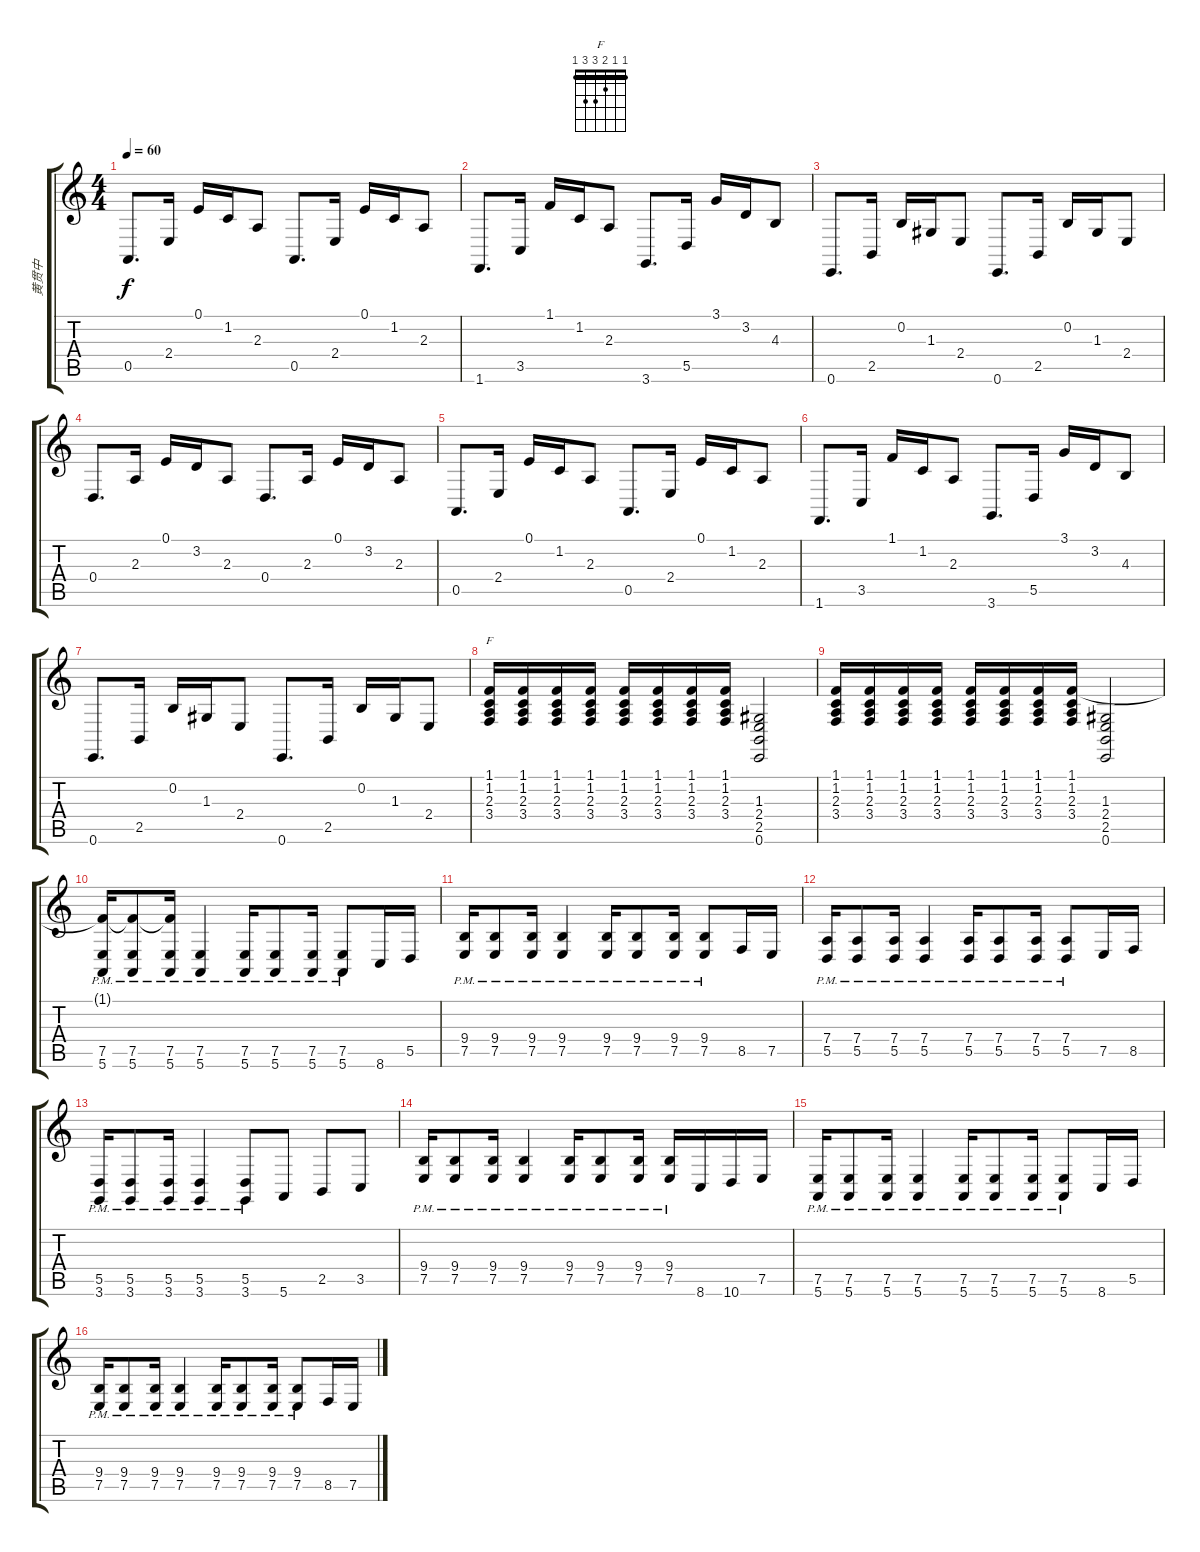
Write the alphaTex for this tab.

\track ("黄贯中" "黄贯中") {instrument harpsichord}
\staff {score tabs}
\tuning (E4 B3 G3 D3 A2 E2) {hide}
\chord ("F" 1 1 2 3 3 1) {barre 1}
\ts (4 4)
\tempo 60
\clef g2
\ks c
0.5.8{d dy f} 2.4.16 0.1.16 1.2.16 2.3.8 0.5.8{d} 2.4.16 0.1.16 1.2.16 2.3.8 |
1.6.8{d} 3.5.16 1.1.16 1.2.16 2.3.8 3.6.8{d} 5.5.16 3.1.16 3.2.16 4.3.8 |
0.6.8{d} 2.5.16 0.2.16 1.3.16 2.4.8 0.6.8{d} 2.5.16 0.2.16 1.3.16 2.4.8 |
0.4.8{d} 2.3.16 0.1.16 3.2.16 2.3.8 0.4.8{d} 2.3.16 0.1.16 3.2.16 2.3.8 |
0.5.8{d} 2.4.16 0.1.16 1.2.16 2.3.8 0.5.8{d} 2.4.16 0.1.16 1.2.16 2.3.8 |
1.6.8{d} 3.5.16 1.1.16 1.2.16 2.3.8 3.6.8{d} 5.5.16 3.1.16 3.2.16 4.3.8 |
0.6.8{d} 2.5.16 0.2.16 1.3.16 2.4.8 0.6.8{d} 2.5.16 0.2.16 1.3.16 2.4.8 |
(1.1 1.2 2.3 3.4).16{ch "F"} (1.1 1.2 2.3 3.4).16 (1.1 1.2 2.3 3.4).16 (1.1 1.2 2.3 3.4).16 (1.1 1.2 2.3 3.4).16 (1.1 1.2 2.3 3.4).16 (1.1 1.2 2.3 3.4).16 (1.1 1.2 2.3 3.4).16 (1.3 2.4 2.5 0.6).2 |
(1.1 1.2 2.3 3.4).16 (1.1 1.2 2.3 3.4).16 (1.1 1.2 2.3 3.4).16 (1.1 1.2 2.3 3.4).16 (1.1 1.2 2.3 3.4).16 (1.1 1.2 2.3 3.4).16 (1.1 1.2 2.3 3.4).16 (1.1 1.2 2.3 3.4).16 (1.3 2.4 2.5 0.6).2 |
(1.1{t} 7.5{pm} 5.6{pm}).16{instrument distortionguitar} (1.1{t} 7.5{pm} 5.6{pm}).8 (1.1{t} 7.5{pm} 5.6{pm}).16 (7.5{pm} 5.6{pm}).4 (7.5{pm} 5.6{pm}).16 (7.5{pm} 5.6{pm}).8 (7.5{pm} 5.6{pm}).16 (7.5{pm} 5.6{pm}).8 8.6.16 5.5.16 |
(9.4{pm} 7.5{pm}).16 (9.4{pm} 7.5{pm}).8 (9.4{pm} 7.5{pm}).16 (9.4{pm} 7.5{pm}).4 (9.4{pm} 7.5{pm}).16 (9.4{pm} 7.5{pm}).8 (9.4{pm} 7.5{pm}).16 (9.4{pm} 7.5{pm}).8 8.5.16 7.5.16 |
(7.4{pm} 5.5{pm}).16 (7.4{pm} 5.5{pm}).8 (7.4{pm} 5.5{pm}).16 (7.4{pm} 5.5{pm}).4 (7.4{pm} 5.5{pm}).16 (7.4{pm} 5.5{pm}).8 (7.4{pm} 5.5{pm}).16 (7.4{pm} 5.5{pm}).8 7.5.16 8.5.16 |
(5.5{pm} 3.6{pm}).16 (5.5{pm} 3.6{pm}).8 (5.5{pm} 3.6{pm}).16 (5.5{pm} 3.6{pm}).4 (5.5{pm} 3.6{pm}).8 5.6.8 2.5.8 3.5.8 |
(9.4{pm} 7.5{pm}).16 (9.4{pm} 7.5{pm}).8 (9.4{pm} 7.5{pm}).16 (9.4{pm} 7.5{pm}).4 (9.4{pm} 7.5{pm}).16 (9.4{pm} 7.5{pm}).8 (9.4{pm} 7.5{pm}).16 (9.4{pm} 7.5{pm}).16 8.6.16 10.6.16 7.5.16 |
(7.5{pm} 5.6{pm}).16 (7.5{pm} 5.6{pm}).8 (7.5{pm} 5.6{pm}).16 (7.5{pm} 5.6{pm}).4 (7.5{pm} 5.6{pm}).16 (7.5{pm} 5.6{pm}).8 (7.5{pm} 5.6{pm}).16 (7.5{pm} 5.6{pm}).8 8.6.16 5.5.16 |
(9.4{pm} 7.5{pm}).16 (9.4{pm} 7.5{pm}).8 (9.4{pm} 7.5{pm}).16 (9.4{pm} 7.5{pm}).4 (9.4{pm} 7.5{pm}).16 (9.4{pm} 7.5{pm}).8 (9.4 7.5{pm}).16 (9.4{pm} 7.5).8 8.5.16 7.5.16
